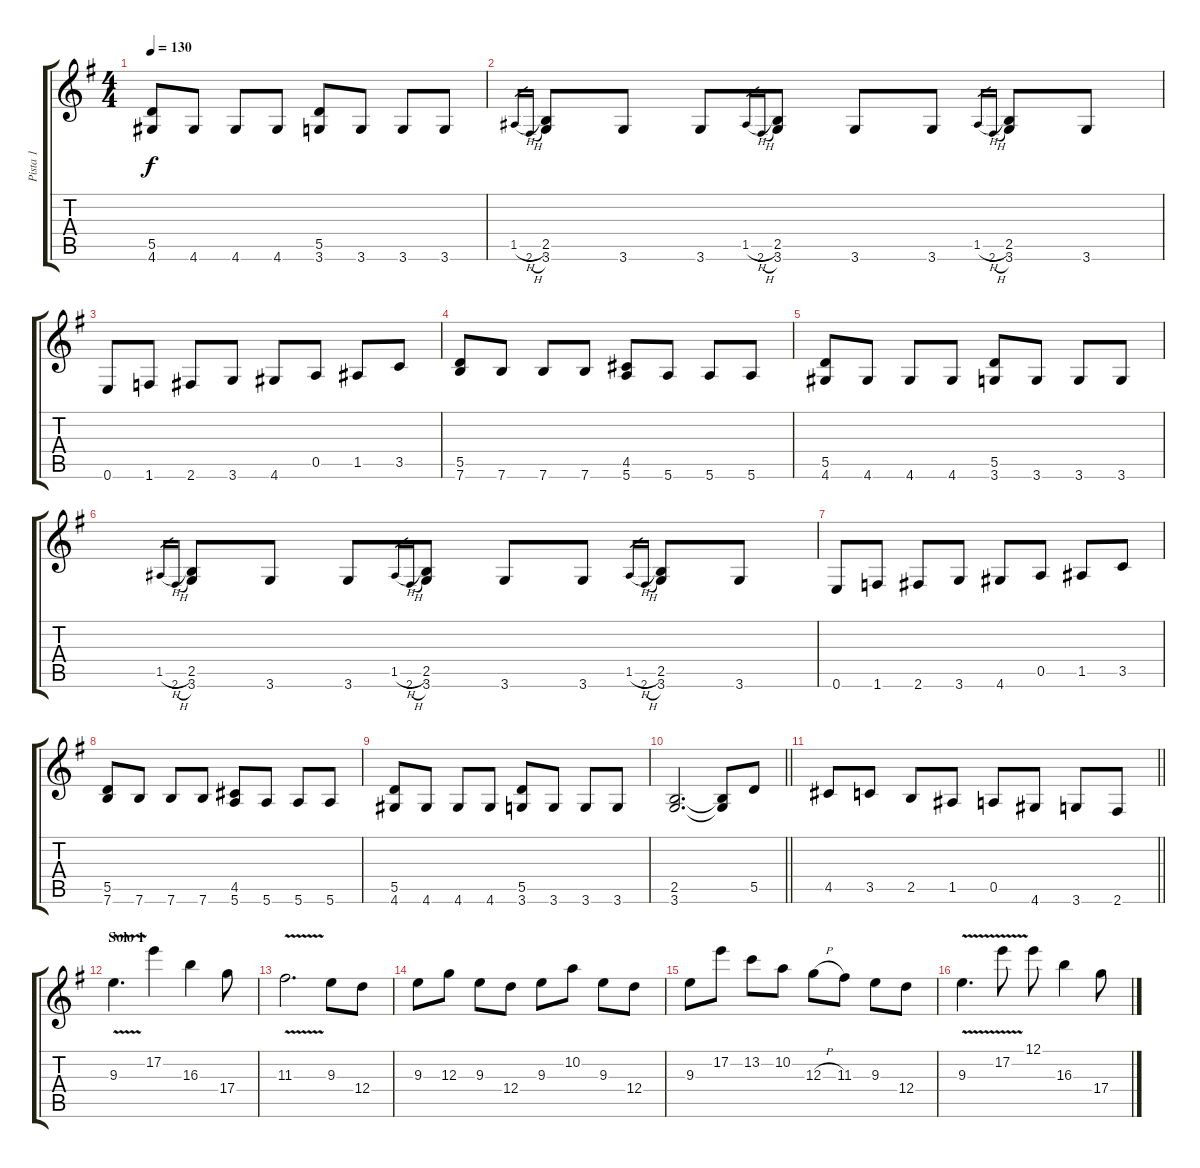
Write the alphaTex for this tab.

\track ("Pista 1" "Pista 1") {instrument distortionguitar}
\staff {score tabs}
\tuning (E4 B3 G3 D3 A2 E2) {hide}
\ts (4 4)
\tempo 130
\clef g2
\ks g
(5.5 4.6).8{dy f} 4.6.8 4.6.8 4.6.8 (5.5 3.6).8 3.6.8 3.6.8 3.6.8 |
1.5{h}.16{gr} 2.6{h}.16{gr} (2.5 3.6).8 3.6.8 3.6.8 1.5{h}.16{gr} 2.6{h}.16{gr} (2.5 3.6).8 3.6.8 3.6.8 1.5{h}.16{gr} 2.6{h}.16{gr} (2.5 3.6).8 3.6.8 |
0.6.8 1.6.8 2.6.8 3.6.8 4.6.8 0.5.8 1.5.8 3.5.8 |
(5.5 7.6).8 7.6.8 7.6.8 7.6.8 (4.5 5.6).8 5.6.8 5.6.8 5.6.8 |
(5.5 4.6).8 4.6.8 4.6.8 4.6.8 (5.5 3.6).8 3.6.8 3.6.8 3.6.8 |
1.5{h}.16{gr} 2.6{h}.16{gr} (2.5 3.6).8 3.6.8 3.6.8 1.5{h}.16{gr} 2.6{h}.16{gr} (2.5 3.6).8 3.6.8 3.6.8 1.5{h}.16{gr} 2.6{h}.16{gr} (2.5 3.6).8 3.6.8 |
0.6.8 1.6.8 2.6.8 3.6.8 4.6.8 0.5.8 1.5.8 3.5.8 |
(5.5 7.6).8 7.6.8 7.6.8 7.6.8 (4.5 5.6).8 5.6.8 5.6.8 5.6.8 |
(5.5 4.6).8 4.6.8 4.6.8 4.6.8 (5.5 3.6).8 3.6.8 3.6.8 3.6.8 |
\barLineRight lightlight
(2.5 3.6).2{d} (2.5{t} 3.6{t}).8 5.5.8 |
\barLineRight lightlight
4.5.8 3.5.8 2.5.8 1.5.8 0.5.8 4.6.8 3.6.8 2.6.8 |
\section ("" "Solo 1")
9.3{v}.4{d} 17.2.4 16.3.4 17.4.8 |
11.3{v}.2{d} 9.3.8 12.4.8 |
9.3.8 12.3.8 9.3.8 12.4.8 9.3.8 10.2.8 9.3.8 12.4.8 |
9.3.8 17.2.8 13.2.8 10.2.8 12.3{h}.8 11.3.8 9.3.8 12.4.8 |
9.3{v}.4{d} 17.2{v}.8 12.1.8 16.3.4 17.4.8
